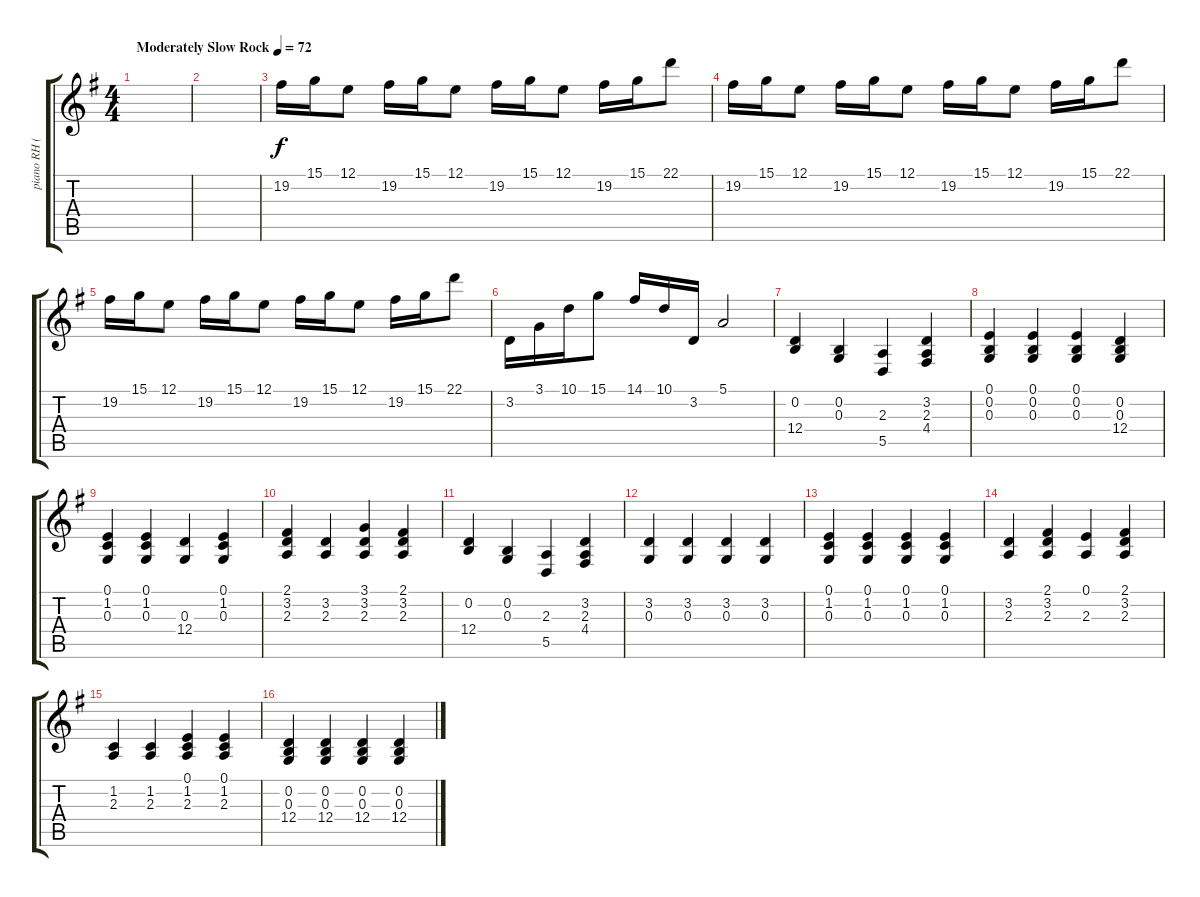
\track ("piano RH (Louis)" "piano RH (") {instrument acousticgrandpiano}
\staff {score tabs}
\tuning (E4 B3 G3 D3 A2 E2) {hide}
\ts (4 4)
\tempo (72 "Moderately Slow Rock")
\clef g2
\ks g
|
|
19.2.16 15.1.16 12.1.8 19.2.16 15.1.16 12.1.8 19.2.16 15.1.16 12.1.8 19.2.16 15.1.16 22.1.8 |
19.2.16 15.1.16 12.1.8 19.2.16 15.1.16 12.1.8 19.2.16 15.1.16 12.1.8 19.2.16 15.1.16 22.1.8 |
19.2.16 15.1.16 12.1.8 19.2.16 15.1.16 12.1.8 19.2.16 15.1.16 12.1.8 19.2.16 15.1.16 22.1.8 |
3.2.16 3.1.16 10.1.16 15.1.8 14.1.16 10.1.16 3.2.16 5.1.2 |
(0.2 12.4).4 (0.2 0.3).4 (2.3 5.5).4 (3.2 2.3 4.4).4 |
(0.1 0.2 0.3).4 (0.1 0.2 0.3).4 (0.1 0.2 0.3).4 (0.2 0.3 12.4).4 |
(0.1 1.2 0.3).4 (0.1 1.2 0.3).4 (0.3 12.4).4 (0.1 1.2 0.3).4 |
(2.1 3.2 2.3).4 (3.2 2.3).4 (3.1 3.2 2.3).4 (2.1 3.2 2.3).4 |
(0.2 12.4).4 (0.2 0.3).4 (2.3 5.5).4 (3.2 2.3 4.4).4 |
(3.2 0.3).4 (3.2 0.3).4 (3.2 0.3).4 (3.2 0.3).4 |
(0.1 1.2 0.3).4 (0.1 1.2 0.3).4 (0.1 1.2 0.3).4 (0.1 1.2 0.3).4 |
(3.2 2.3).4 (2.1 3.2 2.3).4 (0.1 2.3).4 (2.1 3.2 2.3).4 |
(1.2 2.3).4 (1.2 2.3).4 (0.1 1.2 2.3).4 (0.1 1.2 2.3).4 |
(0.2 0.3 12.4).4 (0.2 0.3 12.4).4 (0.2 0.3 12.4).4 (0.2 0.3 12.4).4
